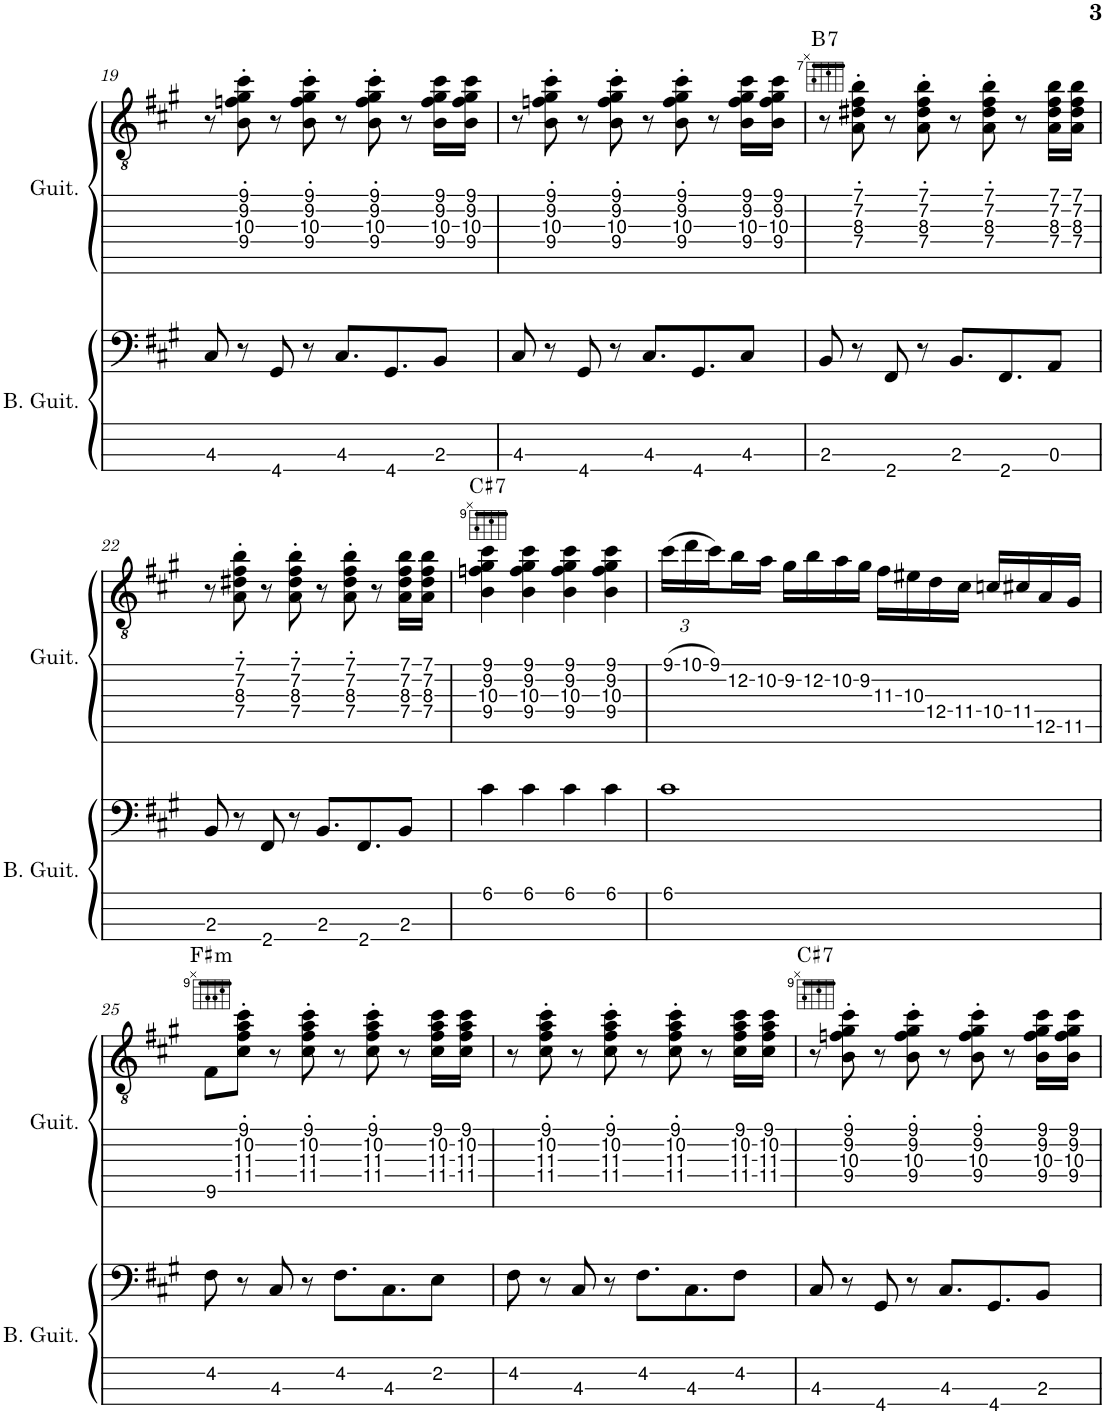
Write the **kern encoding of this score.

**kern	**kern	**kern	**kern	**harte
*part2	*part2	*part1	*part1	*part1
*staff4	*staff3	*staff2	*staff1	*
*I"Bass Guitar	*	*I"Classical Guitar	*	*
*I'B. Guit.	*	*I'Guit.	*	*
!!LO:PB:g=z
*	*clefF4	*	*clefGv2	*
*Trd7c12	*Trd7c12	*	*	*
*k[f#c#g#]	*k[f#c#g#]	*k[f#c#g#]	*k[f#c#g#]	*
*M4/4	*M4/4	*M4/4	*M4/4	*
=19	=19	=19	=19	=19
8C#	8C#/	8r	8r	.
8r	8r	8B' 8f' 8g#' 8cc#'	8B\' 8fn\' 8g#\' 8cc#\'	.
8GG#	8GG#/	8r	8r	.
8r	8r	8B' 8fn' 8g#' 8cc#'	8B\' 8f\' 8g#\' 8cc#\'	.
8.C#L	8.C#/L	8r	8r	.
.	.	8B' 8fn' 8g#' 8cc#'	8B\' 8f\' 8g#\' 8cc#\'	.
8.GG#J	8.GG#/	.	.	.
.	.	8r	8r	.
8BBJ	8BB/J	16B\ 16fn\ 16g#\ 16cc#\LL	16B\ 16f\ 16g#\ 16cc#\LL	.
.	.	16B\ 16f\ 16g#\ 16cc#\JJ	16B\ 16f\ 16g#\ 16cc#\JJ	.
=20	=20	=20	=20	=20
8C#	8C#/	8r	8r	.
8r	8r	8B' 8f' 8g#' 8cc#'	8B\' 8fn\' 8g#\' 8cc#\'	.
8GG#	8GG#/	8r	8r	.
8r	8r	8B' 8fn' 8g#' 8cc#'	8B\' 8f\' 8g#\' 8cc#\'	.
8.C#L	8.C#/L	8r	8r	.
.	.	8B' 8fn' 8g#' 8cc#'	8B\' 8f\' 8g#\' 8cc#\'	.
8.GG#J	8.GG#/	.	.	.
.	.	8r	8r	.
8C#J	8C#/J	16B\ 16fn\ 16g#\ 16cc#\LL	16B\ 16f\ 16g#\ 16cc#\LL	.
.	.	16B\ 16f\ 16g#\ 16cc#\JJ	16B\ 16f\ 16g#\ 16cc#\JJ	.
=21	=21	=21	=21	=21
!	!	!	!	!LO:H:kt=7
8BB	8BB/	8r	8r	B:7
8r	8r	8A' 8d#' 8f#' 8b'	8A\' 8d#X\' 8f#\' 8b\'	.
8FF#	8FF#/	8r	8r	.
8r	8r	8A' 8d#X' 8f#' 8b'	8A\' 8d#\' 8f#\' 8b\'	.
8.BBL	8.BB/L	8r	8r	.
.	.	8A' 8d#X' 8f#' 8b'	8A\' 8d#\' 8f#\' 8b\'	.
8.FF#J	8.FF#/	.	.	.
.	.	8r	8r	.
8AAJ	8AA/J	16A\ 16d#X\ 16f#\ 16b\LL	16A\ 16d#\ 16f#\ 16b\LL	.
.	.	16A\ 16d#\ 16f#\ 16b\JJ	16A\ 16d#\ 16f#\ 16b\JJ	.
!!LO:LB:g=z
=22	=22	=22	=22	=22
8BB	8BB/	8r	8r	.
8r	8r	8A' 8d#' 8f#' 8b'	8A\' 8d#X\' 8f#\' 8b\'	.
8FF#	8FF#/	8r	8r	.
8r	8r	8A' 8d#X' 8f#' 8b'	8A\' 8d#\' 8f#\' 8b\'	.
8.BBL	8.BB/L	8r	8r	.
.	.	8A' 8d#X' 8f#' 8b'	8A\' 8d#\' 8f#\' 8b\'	.
8.FF#J	8.FF#/	.	.	.
.	.	8r	8r	.
8BBJ	8BB/J	16A\ 16d#X\ 16f#\ 16b\LL	16A\ 16d#\ 16f#\ 16b\LL	.
.	.	16A\ 16d#\ 16f#\ 16b\JJ	16A\ 16d#\ 16f#\ 16b\JJ	.
=23	=23	=23	=23	=23
!	!	!	!	!LO:H:kt=7
4c#	4c#\	4B 4fn 4g# 4cc#	4B\ 4fn\ 4g#\ 4cc#\	C#:7
4c#	4c#\	4B 4fn 4g# 4cc#	4B\ 4f\ 4g#\ 4cc#\	.
4c#	4c#\	4B 4fn 4g# 4cc#	4B\ 4f\ 4g#\ 4cc#\	.
4c#	4c#\	4B 4fn 4g# 4cc#	4B\ 4f\ 4g#\ 4cc#\	.
=24	=24	=24	=24	=24
*	*	*Xbrackettup	*Xbrackettup	*
1c#	1c#	24cc#LL	(24cc#\LL	.
.	.	24dd	24dd\	.
.	.	24cc#J	24cc#\)	.
.	.	16bL	16b\	.
.	.	16aJJ	16a\JJ	.
.	.	16g#LL	16g#\LL	.
.	.	16bJ	16b\	.
.	.	16aL	16a\	.
.	.	16g#JJ	16g#\JJ	.
.	.	16f#LL	16f#\LL	.
.	.	16e#XJ	16e#X\	.
.	.	16dL	16d\	.
.	.	16c#JJ	16c#\JJ	.
.	.	16cnLL	16cn/LL	.
.	.	16c#XJ	16c#X/	.
.	.	16AL	16A/	.
.	.	16G#JJ	16G#/JJ	.
!!LO:LB:g=z
=25	=25	=25	=25	=25
!	!	!	!	!LO:H:kt=m
8F#	8F#\	8F#L	8F#\L	F#:min
8r	8r	8c#'\ 8f#'\ 8a'\ 8cc#'\J	8c#\' 8f#\' 8a\' 8cc#\'J	.
8C#	8C#/	8r	8r	.
8r	8r	8c#' 8f#' 8a' 8cc#'	8c#\' 8f#\' 8a\' 8cc#\'	.
8.F#L	8.F#\L	8r	8r	.
.	.	8c#' 8f#' 8a' 8cc#'	8c#\' 8f#\' 8a\' 8cc#\'	.
8.C#J	8.C#\	.	.	.
.	.	8r	8r	.
8EJ	8E\J	16c#\ 16f#\ 16a\ 16cc#\LL	16c#\ 16f#\ 16a\ 16cc#\LL	.
.	.	16c#\ 16f#\ 16a\ 16cc#\JJ	16c#\ 16f#\ 16a\ 16cc#\JJ	.
=26	=26	=26	=26	=26
8F#	8F#\	8r	8r	.
8r	8r	8c#' 8f#' 8a' 8cc#'	8c#\' 8f#\' 8a\' 8cc#\'	.
8C#	8C#/	8r	8r	.
8r	8r	8c#' 8f#' 8a' 8cc#'	8c#\' 8f#\' 8a\' 8cc#\'	.
8.F#L	8.F#\L	8r	8r	.
.	.	8c#' 8f#' 8a' 8cc#'	8c#\' 8f#\' 8a\' 8cc#\'	.
8.C#J	8.C#\	.	.	.
.	.	8r	8r	.
8F#J	8F#\J	16c#\ 16f#\ 16a\ 16cc#\LL	16c#\ 16f#\ 16a\ 16cc#\LL	.
.	.	16c#\ 16f#\ 16a\ 16cc#\JJ	16c#\ 16f#\ 16a\ 16cc#\JJ	.
=27	=27	=27	=27	=27
!	!	!	!	!LO:H:kt=7
8C#	8C#/	8r	8r	C#:7
8r	8r	8B' 8f' 8g#' 8cc#'	8B\' 8fn\' 8g#\' 8cc#\'	.
8GG#	8GG#/	8r	8r	.
8r	8r	8B' 8fn' 8g#' 8cc#'	8B\' 8f\' 8g#\' 8cc#\'	.
8.C#L	8.C#/L	8r	8r	.
.	.	8B' 8fn' 8g#' 8cc#'	8B\' 8f\' 8g#\' 8cc#\'	.
8.GG#J	8.GG#/	.	.	.
.	.	8r	8r	.
8BBJ	8BB/J	16B\ 16fn\ 16g#\ 16cc#\LL	16B\ 16f\ 16g#\ 16cc#\LL	.
.	.	16B\ 16f\ 16g#\ 16cc#\JJ	16B\ 16f\ 16g#\ 16cc#\JJ	.
=	=	=	=	=
*-	*-	*-	*-	*-
